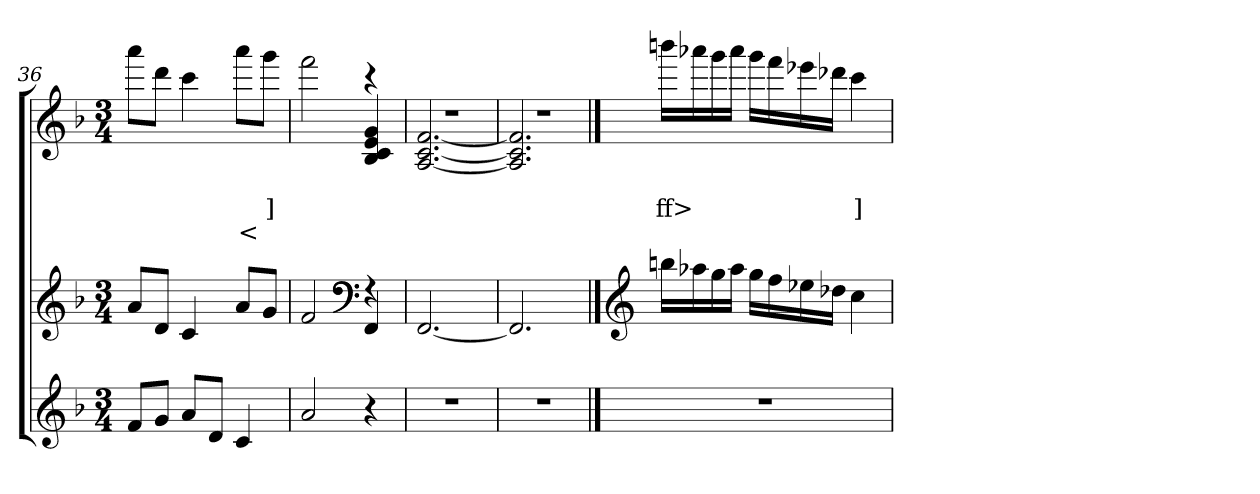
**kern	**kern	**kern	**text	**text	**text
*part3	*part2	*part1	*part1	*part1	*part1
*staff3	*staff2	*staff1	*staff1	*staff1	*staff1
*clefG2	*clefG2	*clefG2	*	*	*
*k[b-]	*k[b-]	*k[b-]	*	*	*
*M3/4	*M3/4	*M3/4	*	*	*
=36	=36	=36	=36	=36	=36
8fL	8aL	8aaaL	.	.	.
8gJ	8dJ	8dddJ	.	.	.
8aL	4c	4ccc	.	.	.
8dJ	.	.	.	.	.
4c/	8aL	8aaaL	.	.	<
.	8gJ	8gggJ	.	]	.
=37	=37	=37	=37	=37	=37
*	*^	*^	*	*	*
2a/	2f	2ryy	2fff\	2ryy	.	.	.
*	*clefF4	*	*	*	*	*	*
4r	4r	4FF/	4r	4g/ 4e/ 4c/ 4B-/	.	.	.
*	*v	*v	*	*	*	*	*
=38	=38	=38	=38	=38	=38	=38
2.r	[2.FF	2.r	[2.f/ [2.c/ [2.A/	.	.	.
=39	=39	=39	=39	=39	=39	=39
2.r	2.FF]	2.r	2.f/] 2.c/] 2.A/]	.	.	.
*	*	*v	*v	*	*	*
==40	==40	==40	==40	==40	==40
*	*clefG2	*	*	*	*
2.r	16bbnLL	16bbbnLL	.	ff>	.
.	16aa-X	16aaa-X	.	.	.
.	16gg	16ggg	.	.	.
.	16aa-JJ	16aaa-JJ	.	.	.
.	16ggLL	16gggLL	.	.	.
.	16ff	16fff	.	.	.
.	16ee-X	16eee-X	.	.	.
.	16dd-XJJ	16ddd-XJJ	.	.	.
.	4cc	4ccc	.	]	.
=	=	=	=	=	=
*-	*-	*-	*-	*-	*-
